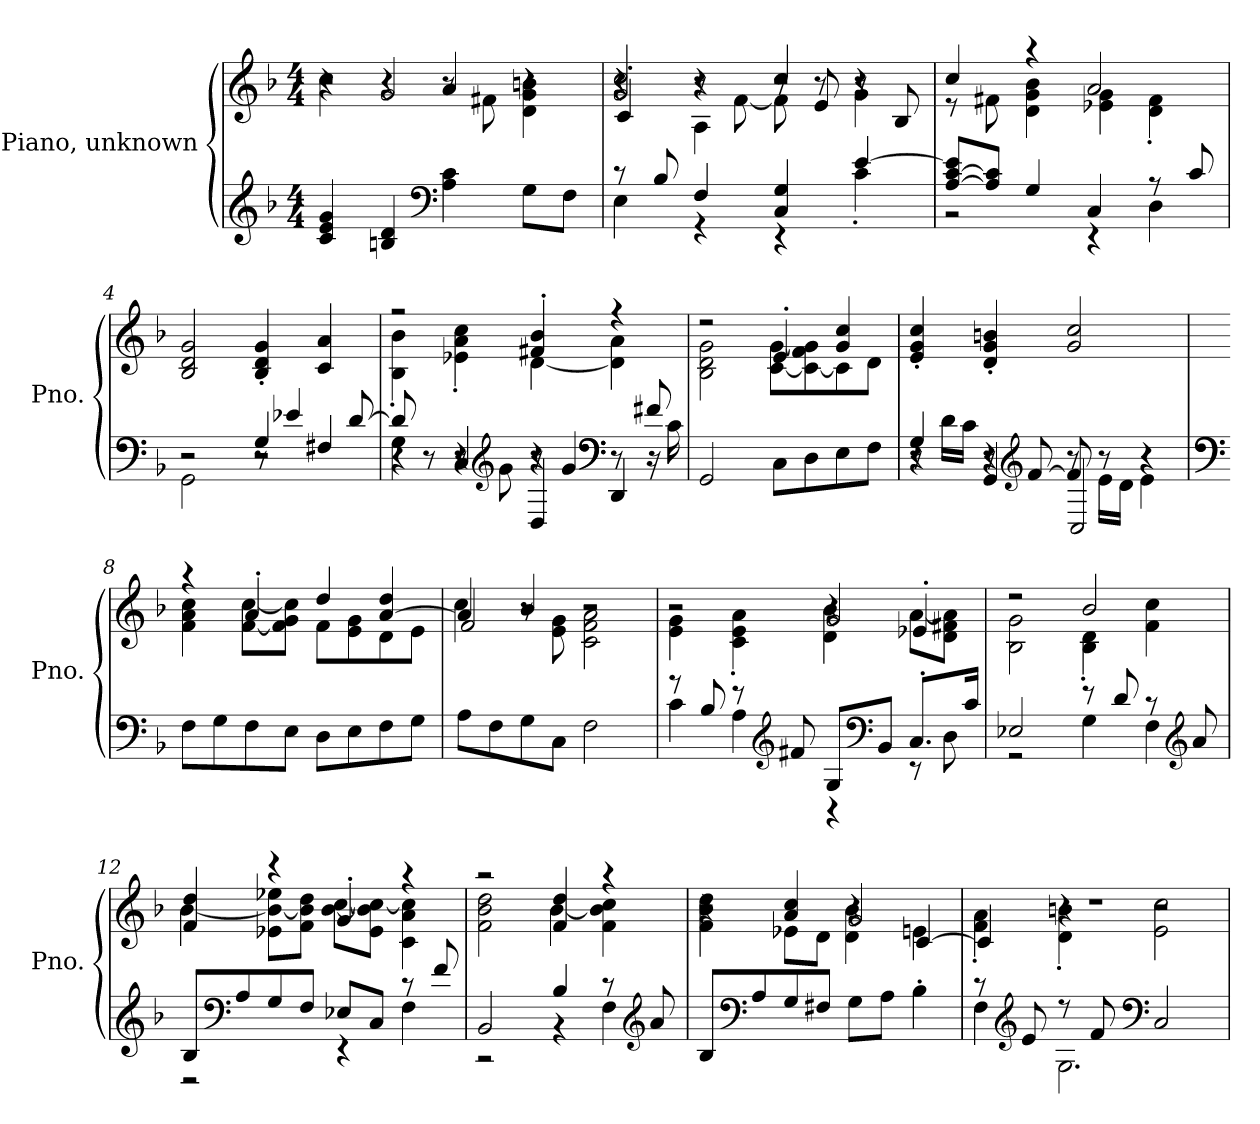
**kern	**kern
*part1	*part1
*staff2	*staff1
*I"Piano, unknown	*
*I'Pno.	*
*clefG2	*clefG2
*k[b-]	*k[b-]
*M4/4	*M4/4
*MM120	*MM120
=1	=1
*	*^
*	*	*^
4c/ 4e/ 4g/	2r	4cc\	4r
4Bn/ 4d/	.	4r	2g/
*clefF4	*	*	*
4A\ 4c\	4a/	8r	.
.	.	8f#X\	.
8G\L	4r	4d\ 4g\ 4bn\	4r
8F\J	.	.	.
=2	=2	=2	=2
*^	*	*	*^
8r	4E\	2g/ 2cc/	4r	4c'/	4r
8B-/	.	.	.	.	.
4F/	4r	.	8r	4r	4A\
.	.	.	[8f\	.	.
4C/ 4G/	4r	4cc/	8f\]	8r	2r
.	.	.	8r	8e/	.
[4e/	4c'\	4r	4g\	8r	.
.	.	.	.	8B-/	.
*	*	*	*v	*v	*v
=3	=3	=3	=3
[8A/ [8c/ 8e/]L	2r	4cc/	8r
8A/] 8c/]J	.	.	8f#X\
4G/	.	4r	4d\ 4g\ 4b-\
4C/	4r	2a/	4e-X\ 4g\
8r	4D\	.	4d\' 4f#\'
8c/	.	.	.
*	*	*v	*v
=4	=4	=4
*	*^	*
2r	2GG\	2r	2B-/ 2d/ 2g/
8r	2r	4G/	4B-/' 4d/' 4g/'
4e-X/	.	.	.
.	.	4F#X/	4c/ 4a/
[8d/	.	.	.
!!LO:LB:g=z
=5	=5	=5	=5
*	*	*	*^
8d/]	4G\	4r	2r	4B-\' 4b-\'
8r	.	.	.	.
4r	8r	4C/	.	4e-X\' 4a\' 4cc\'
*clefG2	*	*	*	*
.	8g\	.	.	.
8r	4r	4D/	4f#X/' 4b-/'	[4d\
4g/	.	.	.	.
*clefF4	*	*	*	*
.	8r	4DD/	4r	4d\] 4a\
8f#X/	16r	.	.	.
.	16c\	.	.	.
*v	*v	*v	*	*
=6	=6	=6
2GG/	2r	2B-\ 2d\ 2g\
8C\L	4e'/	[8c\ [8g\L
8D\	.	8c\_ 8f\ 8g\]
8E\	4g/ 4cc/	8c\]
8F\J	.	8d\J
*	*v	*v
=7	=7
*^	*
*	*^	*
4r	8r	4G/	4e/' 4g/' 4cc/'
.	16d\LL	.	.
.	16c\JJ	.	.
8r	4r	4GG/	4d/' 4g/' 4bn/'
*clefG2	*	*	*
[8f/	.	.	.
8f/]	8r	2C/	2g/ 2cc/
8r	16e\LL	.	.
.	16d\JJ	.	.
4r	4e\	.	.
*v	*v	*v	*
!!LO:LB:g=z
=8	=8
*clefF4	*
*	*^
8F\L	4r	4f\ 4a\ 4cc\
8G\	.	.
8F\	4a'/	[8f\ [8cc\L
8E\J	.	8f\] 8g\ 8cc\]J
8D\L	4dd/	8f\L
8E\	.	8e\ 8g\
8F\	[4a/ 4dd/	8d\
8G\J	.	8e\J
=9	=9	=9
*	*	*^
8A\L	4a/]	4cc\	2f/
8F\	.	.	.
8G\	4b-/	8r	.
8C\J	.	8e\ 8g\	.
2F\	2r	2c\ 2f\ 2a\	2r
=10	=10	=10	=10
*^	*	*	*
8r	4c\	2r	4e\ 4g\	2r
8B-/	.	.	.	.
8r	4A\	.	4c\' 4e\' 4a\'	.
*clefG2	*	*	*	*
8f#X/	.	.	.	.
8G/L	4r	2g/	4d\ 4b-\	4r
*clefF4	*	*	*	*
8BB-/J	.	.	.	.
8.C'/L	8r	.	[8a\L	4e-X'/
.	8D\	.	8d\ 8f#X\ 8a\]J	.
16c/Jk	.	.	.	.
*	*	*	*v	*v
=11	=11	=11	=11
2E-X/	2r	2r	2B-\ 2g\
8r	4G\	2b-/	4B-\' 4d\'
8d/	.	.	.
8r	4F\	.	4f\ 4cc\
*clefG2	*	*	*
8a/	.	.	.
!!LO:LB:g=z	!!
=12	=12	=12	=12
8B-/L	2r	4f/ 4dd/	[4b-\
*clefF4	*	*	*
8A/	.	.	.
8G/	.	4r	8e-X\ 8b-\_ 8ee-X\L
8F/J	.	.	8f\ 8b-\] 8dd\J
8E-X/L	4r	4g'/	[8b-\ [8cc\L
8C/J	.	.	8e-\ 8b-\] 8cc\_J
8r	4F\	4r	4c\ 4a\ 4cc\]
8f/	.	.	.
=13	=13	=13	=13
2BB-/	2r	2r	2f\ 2b-\ 2dd\
4B-/	4r	4f/ 4dd/	[4b-\
8r	4F\	4r	4f\ 4b-\] 4cc\
*clefG2	*	*	*
8a/	.	.	.
*v	*v	*	*
=14	=14	=14
*	*	*^
8B-/L	4r	4f\ 4b-\ 4dd\	2r
*clefF4	*	*	*
8A/	.	.	.
8G/	4a/ 4cc/	8e-X\L	.
8F#X/J	.	8d\J	.
8G\L	2g/	4d\ 4b-\	4r
8A\J	.	.	.
4B-'\	.	4en\	[4c/
=15	=15	=15	=15
*^	*	*	*
8r	4F\	1r	4f\' 4a\'	4c/]
*clefG2	*	*	*	*
8e/	.	.	.	.
8r	2.G\	.	4d\' 4bn\'	4r
8f/	.	.	.	.
*clefF4	*	*	*	*
2C/	.	.	2e\ 2cc\	2r
*v	*v	*	*	*
*	*v	*v	*v
=	=
*-	*-
